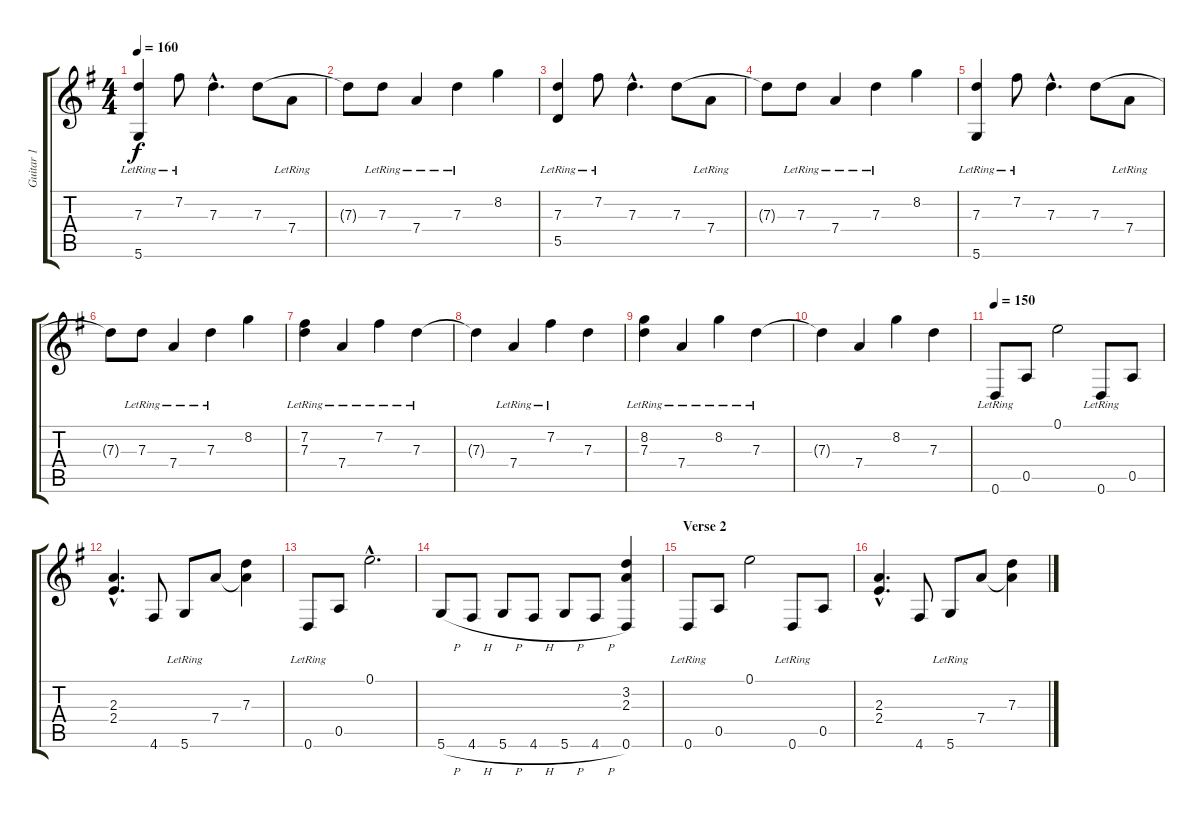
\track ("Guitar 1" "Guitar 1") {instrument overdrivenguitar}
\staff {score tabs}
\tuning (E4 B3 G3 D3 A2 D2) {hide}
\ts (4 4)
\tempo 160
\clef g2
\ks g
(7.3{lr} 5.6{lr}).4{dy f} 7.2{lr}.8 7.3{hac}.4{d} 7.3.8 7.4{lr}.8 |
7.3{t}.8 7.3{lr}.8 7.4{lr}.4 7.3{lr}.4 8.2.4 |
(7.3{lr} 5.5{lr}).4 7.2{lr}.8 7.3{hac}.4{d} 7.3.8 7.4{lr}.8 |
7.3{t}.8 7.3{lr}.8 7.4{lr}.4 7.3{lr}.4 8.2.4 |
(7.3{lr} 5.6{lr}).4 7.2{lr}.8 7.3{hac}.4{d} 7.3.8 7.4{lr}.8 |
7.3{t}.8 7.3{lr}.8 7.4{lr}.4 7.3{lr}.4 8.2.4 |
(7.2{lr} 7.3{lr}).4 7.4{lr}.4 7.2{lr}.4 7.3{lr}.4 |
7.3{t}.4 7.4{lr}.4 7.2{lr}.4 7.3.4 |
(8.2{lr} 7.3).4 7.4{lr}.4 8.2{lr}.4 7.3{lr}.4 |
7.3{t}.4 7.4.4 8.2.4 7.3.4 |
\tempo 150
0.6{lr}.8 0.5.8 0.1.2 0.6{lr}.8 0.5.8 |
(2.3{hac} 2.4{hac}).4{d} 4.6.8 5.6{lr}.8 7.4.8 (7.3 7.4{t}).4 |
0.6{lr}.8 0.5.8 0.1{hac}.2{d} |
5.6{h}.8 4.6{h}.8 5.6{h}.8 4.6{h}.8 5.6{h}.8 4.6{h}.8 (3.2 2.3 0.6).4 |
\section ("" "Verse 2")
0.6{lr}.8 0.5.8 0.1.2 0.6{lr}.8 0.5.8 |
(2.3{hac} 2.4{hac}).4{d} 4.6.8 5.6{lr}.8 7.4.8 (7.3 7.4{t}).4
